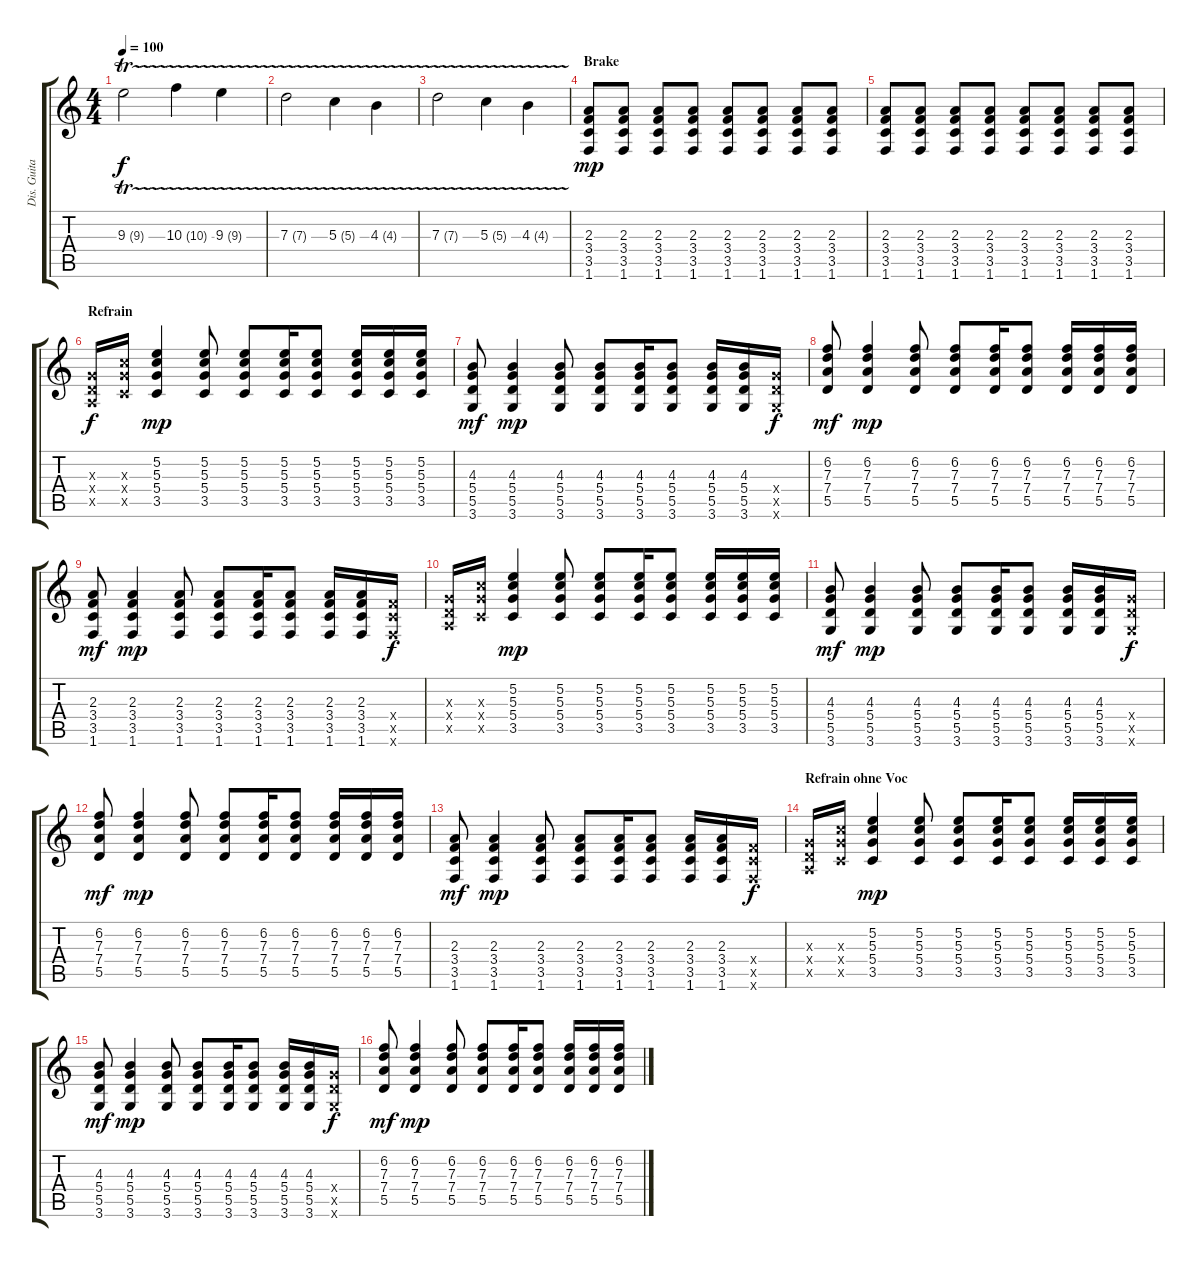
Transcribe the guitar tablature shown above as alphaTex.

\track ("Dis. Guitar" "Dis. Guita") {instrument overdrivenguitar}
\staff {score tabs}
\tuning (E4 B3 G3 D3 A2 E2) {hide}
\ts (4 4)
\tempo 100
\clef g2
\ks c
9.3{tr (9 16)}.2{dy f} 10.3{tr (10 16)}.4 9.3{tr (9 16)}.4 |
7.3{tr (7 16)}.2 5.3{tr (5 16)}.4 4.3{tr (4 16)}.4 |
7.3{tr (7 16)}.2 5.3{tr (5 16)}.4 4.3{tr (4 16)}.4 |
\section ("" "Brake")
(2.3 3.4 3.5 1.6).8{dy mp} (2.3 3.4 3.5 1.6).8 (2.3 3.4 3.5 1.6).8 (2.3 3.4 3.5 1.6).8 (2.3 3.4 3.5 1.6).8 (2.3 3.4 3.5 1.6).8 (2.3 3.4 3.5 1.6).8 (2.3 3.4 3.5 1.6).8 |
(2.3 3.4 3.5 1.6).8 (2.3 3.4 3.5 1.6).8 (2.3 3.4 3.5 1.6).8 (2.3 3.4 3.5 1.6).8 (2.3 3.4 3.5 1.6).8 (2.3 3.4 3.5 1.6).8{volume 11} (2.3 3.4 3.5 1.6).8{volume 12} (2.3 3.4 3.5 1.6).8{volume 13} |
\section ("" "Refrain")
(0.3{x} 0.4{x} 0.5{x}).16{dy f volume 14} (5.3{x} 5.4{x} 3.5{x}).16 (5.2 5.3 5.4 3.5).4{dy mp} (5.2 5.3 5.4 3.5).8 (5.2 5.3 5.4 3.5).8 (5.2 5.3 5.4 3.5).16 (5.2 5.3 5.4 3.5).8 (5.2 5.3 5.4 3.5).16 (5.2 5.3 5.4 3.5).16 (5.2 5.3 5.4 3.5).16 |
(4.3 5.4 5.5 3.6).8{dy mf} (4.3 5.4 5.5 3.6).4{dy mp} (4.3 5.4 5.5 3.6).8 (4.3 5.4 5.5 3.6).8 (4.3 5.4 5.5 3.6).16 (4.3 5.4 5.5 3.6).8 (4.3 5.4 5.5 3.6).16 (4.3 5.4 5.5 3.6).16 (5.4{x} 5.5{x} 3.6{x}).16{dy f} |
(6.2 7.3 7.4 5.5).8{dy mf} (6.2 7.3 7.4 5.5).4{dy mp} (6.2 7.3 7.4 5.5).8 (6.2 7.3 7.4 5.5).8 (6.2 7.3 7.4 5.5).16 (6.2 7.3 7.4 5.5).8 (6.2 7.3 7.4 5.5).16 (6.2 7.3 7.4 5.5).16 (6.2 7.3 7.4 5.5).16 |
(2.3 3.4 3.5 1.6).8{dy mf} (2.3 3.4 3.5 1.6).4{dy mp} (2.3 3.4 3.5 1.6).8 (2.3 3.4 3.5 1.6).8 (2.3 3.4 3.5 1.6).16 (2.3 3.4 3.5 1.6).8 (2.3 3.4 3.5 1.6).16 (2.3 3.4 3.5 1.6).16 (3.4{x} 3.5{x} 1.6{x}).16{dy f} |
(0.3{x} 0.4{x} 0.5{x}).16 (5.3{x} 5.4{x} 3.5{x}).16 (5.2 5.3 5.4 3.5).4{dy mp} (5.2 5.3 5.4 3.5).8 (5.2 5.3 5.4 3.5).8 (5.2 5.3 5.4 3.5).16 (5.2 5.3 5.4 3.5).8 (5.2 5.3 5.4 3.5).16 (5.2 5.3 5.4 3.5).16 (5.2 5.3 5.4 3.5).16 |
(4.3 5.4 5.5 3.6).8{dy mf} (4.3 5.4 5.5 3.6).4{dy mp} (4.3 5.4 5.5 3.6).8 (4.3 5.4 5.5 3.6).8 (4.3 5.4 5.5 3.6).16 (4.3 5.4 5.5 3.6).8 (4.3 5.4 5.5 3.6).16 (4.3 5.4 5.5 3.6).16 (5.4{x} 5.5{x} 3.6{x}).16{dy f} |
(6.2 7.3 7.4 5.5).8{dy mf} (6.2 7.3 7.4 5.5).4{dy mp} (6.2 7.3 7.4 5.5).8 (6.2 7.3 7.4 5.5).8 (6.2 7.3 7.4 5.5).16 (6.2 7.3 7.4 5.5).8 (6.2 7.3 7.4 5.5).16 (6.2 7.3 7.4 5.5).16 (6.2 7.3 7.4 5.5).16 |
(2.3 3.4 3.5 1.6).8{dy mf} (2.3 3.4 3.5 1.6).4{dy mp} (2.3 3.4 3.5 1.6).8 (2.3 3.4 3.5 1.6).8 (2.3 3.4 3.5 1.6).16 (2.3 3.4 3.5 1.6).8 (2.3 3.4 3.5 1.6).16 (2.3 3.4 3.5 1.6).16 (3.4{x} 3.5{x} 1.6{x}).16{dy f} |
\section ("" "Refrain ohne Voc")
(0.3{x} 0.4{x} 0.5{x}).16{volume 13} (5.3{x} 5.4{x} 3.5{x}).16 (5.2 5.3 5.4 3.5).4{dy mp} (5.2 5.3 5.4 3.5).8 (5.2 5.3 5.4 3.5).8 (5.2 5.3 5.4 3.5).16 (5.2 5.3 5.4 3.5).8 (5.2 5.3 5.4 3.5).16 (5.2 5.3 5.4 3.5).16 (5.2 5.3 5.4 3.5).16 |
(4.3 5.4 5.5 3.6).8{dy mf} (4.3 5.4 5.5 3.6).4{dy mp} (4.3 5.4 5.5 3.6).8 (4.3 5.4 5.5 3.6).8 (4.3 5.4 5.5 3.6).16 (4.3 5.4 5.5 3.6).8 (4.3 5.4 5.5 3.6).16 (4.3 5.4 5.5 3.6).16 (5.4{x} 5.5{x} 3.6{x}).16{dy f} |
(6.2 7.3 7.4 5.5).8{dy mf} (6.2 7.3 7.4 5.5).4{dy mp} (6.2 7.3 7.4 5.5).8 (6.2 7.3 7.4 5.5).8 (6.2 7.3 7.4 5.5).16 (6.2 7.3 7.4 5.5).8 (6.2 7.3 7.4 5.5).16 (6.2 7.3 7.4 5.5).16 (6.2 7.3 7.4 5.5).16
